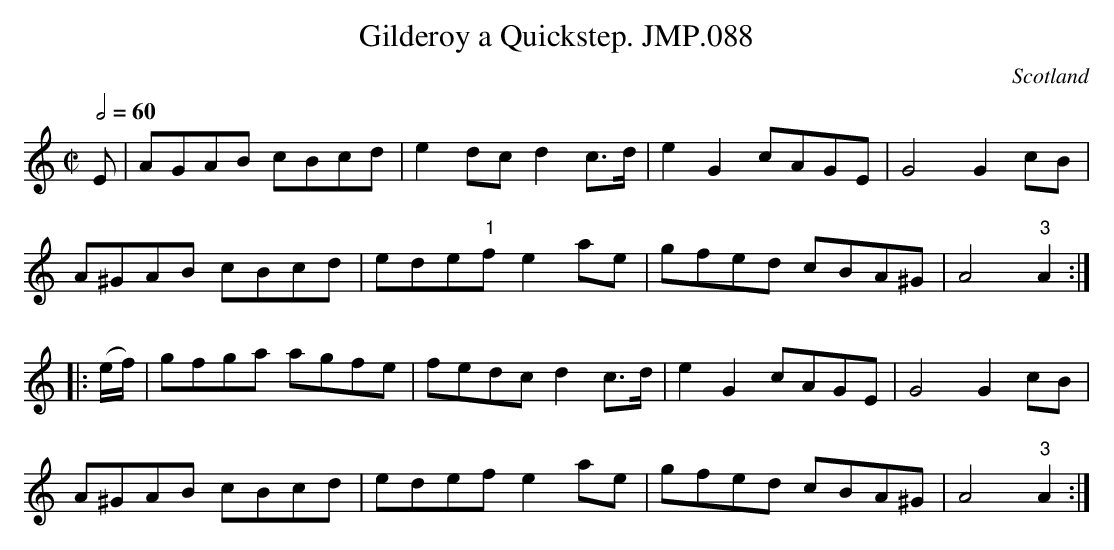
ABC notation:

X:1
T:Gilderoy a Quickstep. JMP.088
L:1/8
M:C|
O:Scotland
Q:1/2=60
K:A minor
E|AGAB cBcd | e2 dc d2 c>d | e2G2 cAGE | G4 G2 cB |!
A^GAB cBcd | ede"1"f e2ae | gfed cBA^G | A4 "3"A2 :|!
|:(e/f/) | gfga agfe | fedc d2 c>d | e2 G2 cAGE | G4 G2 cB |!
A^GAB cBcd | edef e2 ae | gfed cBA^G | A4"3"A2 :|
